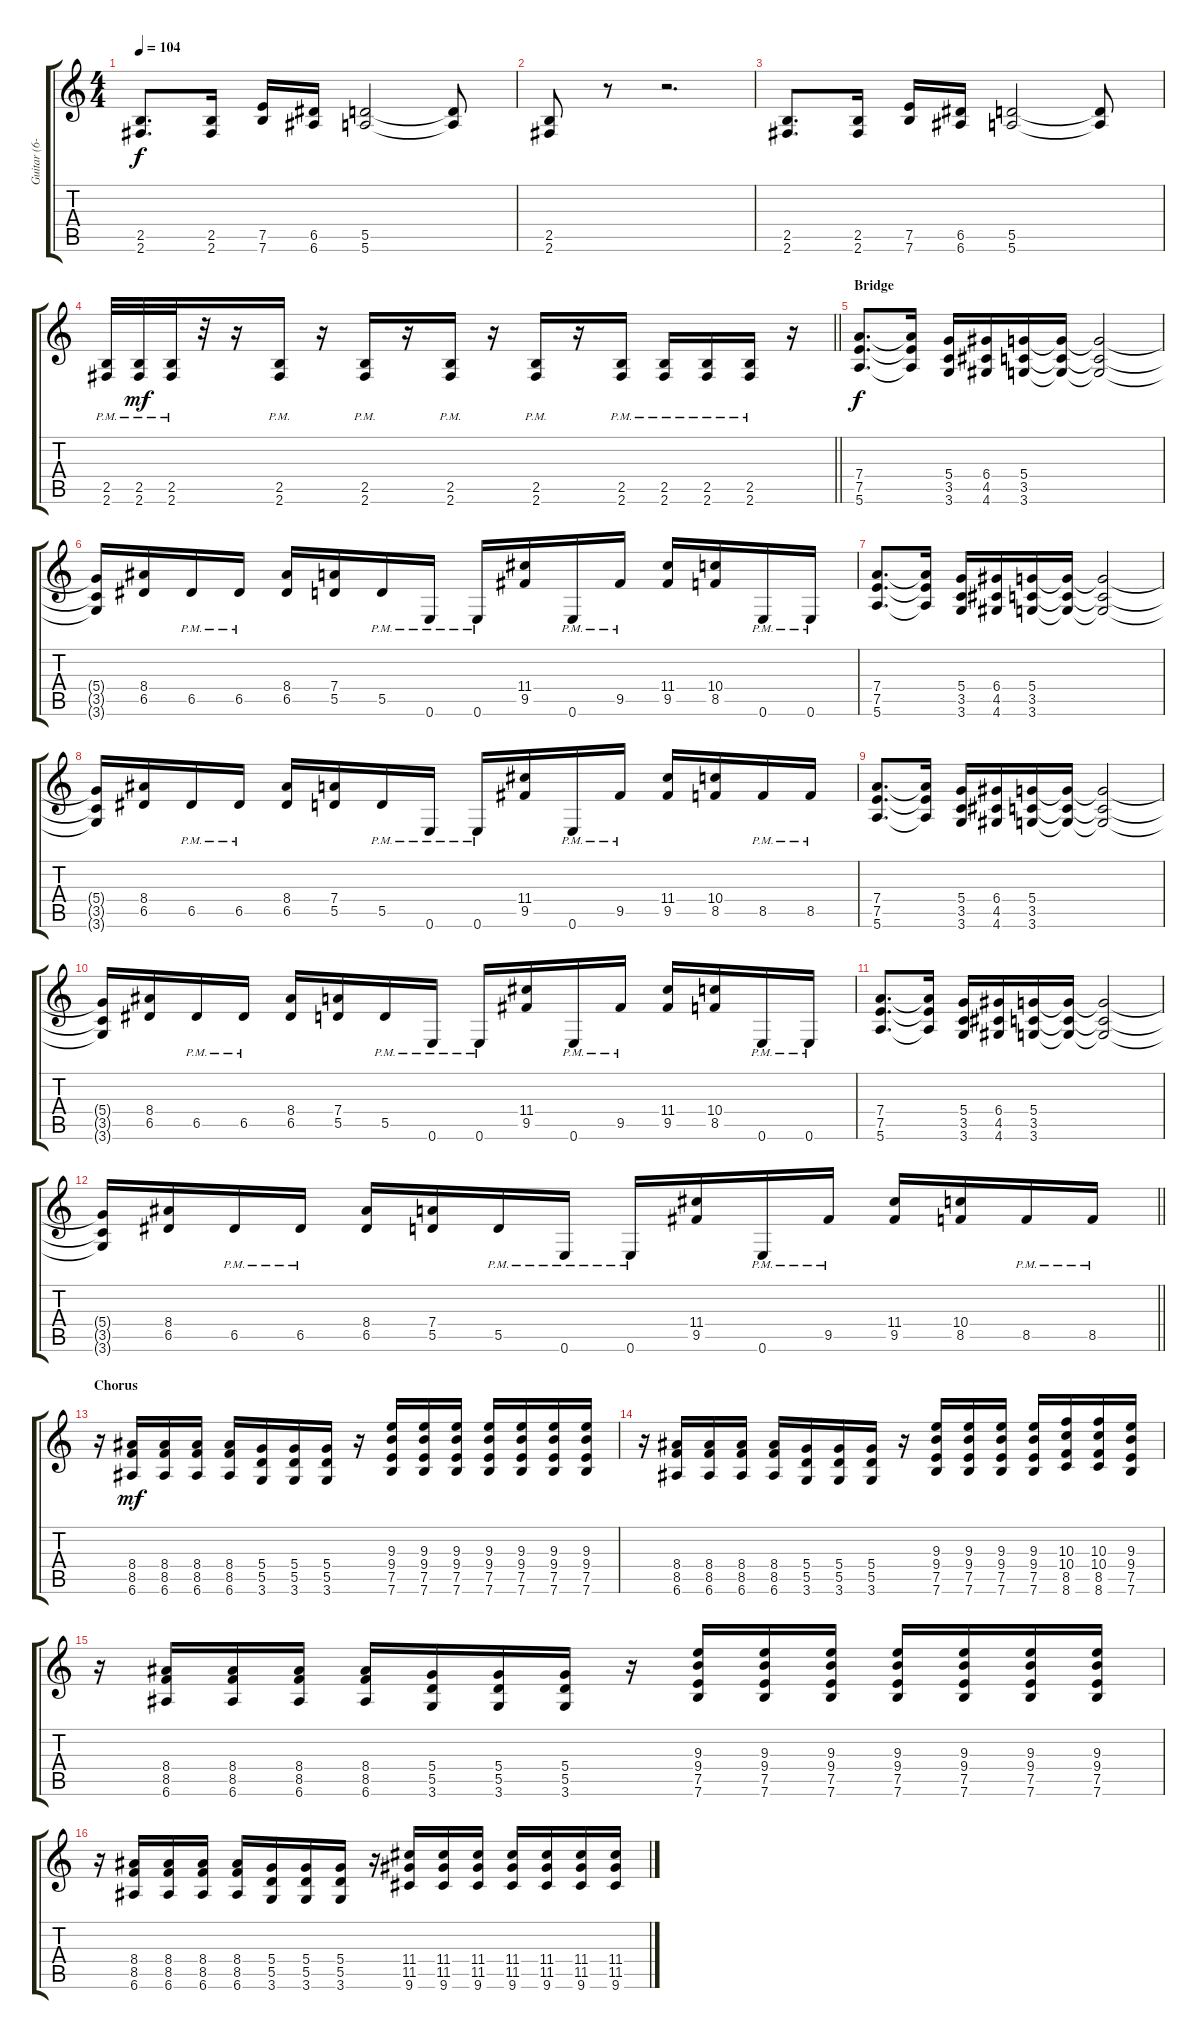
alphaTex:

\track ("Guitar (6-string)" "Guitar (6-") {instrument distortionguitar}
\staff {score tabs}
\tuning (E4 B3 G3 D3 A2 E2) {hide}
\ts (4 4)
\tempo 104
\clef g2
\ks c
(2.5 2.6).8{d dy f} (2.5 2.6).16 (7.5 7.6).16 (6.5 6.6).16 (5.5 5.6).2 (5.5{t} 5.6{t}).8 |
(2.5 2.6).8 r.8 r.2{d} |
(2.5 2.6).8{d} (2.5 2.6).16 (7.5 7.6).16 (6.5 6.6).16 (5.5 5.6).2 (5.5{t} 5.6{t}).8 |
\barLineRight lightlight
(2.5{pm} 2.6{pm}).32 (2.5{pm} 2.6{pm}).32{dy mf} (2.5{pm} 2.6{pm}).32 r.32 r.16 (2.5{pm} 2.6{pm}).16 r.16 (2.5{pm} 2.6{pm}).16 r.16 (2.5{pm} 2.6{pm}).16 r.16 (2.5{pm} 2.6{pm}).16 r.16 (2.5{pm} 2.6{pm}).16 (2.5{pm} 2.6{pm}).16 (2.5{pm} 2.6{pm}).16 (2.5{pm} 2.6{pm}).16 r.16 |
\section ("" "Bridge")
(7.4 7.5 5.6).8{d dy f} (7.4{t} 7.5{t} 5.6{t}).16 (5.4 3.5 3.6).16 (6.4 4.5 4.6).16 (5.4 3.5 3.6).16 (5.4{t} 3.5{t} 3.6{t}).16 (5.4{t} 3.5{t} 3.6{t}).2 |
(5.4{t} 3.5{t} 3.6{t}).16 (8.4 6.5).16 6.5{pm}.16 6.5{pm}.16 (8.4 6.5).16 (7.4 5.5).16 5.5{pm}.16 0.6{pm}.16 0.6{pm}.16 (11.4 9.5).16 0.6{pm}.16 9.5{pm}.16 (11.4 9.5).16 (10.4 8.5).16 0.6{pm}.16 0.6{pm}.16 |
(7.4 7.5 5.6).8{d} (7.4{t} 7.5{t} 5.6{t}).16 (5.4 3.5 3.6).16 (6.4 4.5 4.6).16 (5.4 3.5 3.6).16 (5.4{t} 3.5{t} 3.6{t}).16 (5.4{t} 3.5{t} 3.6{t}).2 |
(5.4{t} 3.5{t} 3.6{t}).16 (8.4 6.5).16 6.5{pm}.16 6.5{pm}.16 (8.4 6.5).16 (7.4 5.5).16 5.5{pm}.16 0.6{pm}.16 0.6{pm}.16 (11.4 9.5).16 0.6{pm}.16 9.5{pm}.16 (11.4 9.5).16 (10.4 8.5).16 8.5{pm}.16 8.5{pm}.16 |
(7.4 7.5 5.6).8{d} (7.4{t} 7.5{t} 5.6{t}).16 (5.4 3.5 3.6).16 (6.4 4.5 4.6).16 (5.4 3.5 3.6).16 (5.4{t} 3.5{t} 3.6{t}).16 (5.4{t} 3.5{t} 3.6{t}).2 |
(5.4{t} 3.5{t} 3.6{t}).16 (8.4 6.5).16 6.5{pm}.16 6.5{pm}.16 (8.4 6.5).16 (7.4 5.5).16 5.5{pm}.16 0.6{pm}.16 0.6{pm}.16 (11.4 9.5).16 0.6{pm}.16 9.5{pm}.16 (11.4 9.5).16 (10.4 8.5).16 0.6{pm}.16 0.6{pm}.16 |
(7.4 7.5 5.6).8{d} (7.4{t} 7.5{t} 5.6{t}).16 (5.4 3.5 3.6).16 (6.4 4.5 4.6).16 (5.4 3.5 3.6).16 (5.4{t} 3.5{t} 3.6{t}).16 (5.4{t} 3.5{t} 3.6{t}).2 |
\barLineRight lightlight
(5.4{t} 3.5{t} 3.6{t}).16 (8.4 6.5).16 6.5{pm}.16 6.5{pm}.16 (8.4 6.5).16 (7.4 5.5).16 5.5{pm}.16 0.6{pm}.16 0.6{pm}.16 (11.4 9.5).16 0.6{pm}.16 9.5{pm}.16 (11.4 9.5).16 (10.4 8.5).16 8.5{pm}.16 8.5{pm}.16 |
\section ("" "Chorus")
r.16{volume 12} (8.4 8.5 6.6).16{dy mf} (8.4 8.5 6.6).16 (8.4 8.5 6.6).16 (8.4 8.5 6.6).16 (5.4 5.5 3.6).16 (5.4 5.5 3.6).16 (5.4 5.5 3.6).16 r.16 (9.3 9.4 7.5 7.6).16 (9.3 9.4 7.5 7.6).16 (9.3 9.4 7.5 7.6).16 (9.3 9.4 7.5 7.6).16 (9.3 9.4 7.5 7.6).16 (9.3 9.4 7.5 7.6).16 (9.3 9.4 7.5 7.6).16 |
r.16 (8.4 8.5 6.6).16 (8.4 8.5 6.6).16 (8.4 8.5 6.6).16 (8.4 8.5 6.6).16 (5.4 5.5 3.6).16 (5.4 5.5 3.6).16 (5.4 5.5 3.6).16 r.16 (9.3 9.4 7.5 7.6).16 (9.3 9.4 7.5 7.6).16 (9.3 9.4 7.5 7.6).16 (9.3 9.4 7.5 7.6).16 (10.3 10.4 8.5 8.6).16 (10.3 10.4 8.5 8.6).16 (9.3 9.4 7.5 7.6).16 |
r.16 (8.4 8.5 6.6).16 (8.4 8.5 6.6).16 (8.4 8.5 6.6).16 (8.4 8.5 6.6).16 (5.4 5.5 3.6).16 (5.4 5.5 3.6).16 (5.4 5.5 3.6).16 r.16 (9.3 9.4 7.5 7.6).16 (9.3 9.4 7.5 7.6).16 (9.3 9.4 7.5 7.6).16 (9.3 9.4 7.5 7.6).16 (9.3 9.4 7.5 7.6).16 (9.3 9.4 7.5 7.6).16 (9.3 9.4 7.5 7.6).16 |
r.16 (8.4 8.5 6.6).16 (8.4 8.5 6.6).16 (8.4 8.5 6.6).16 (8.4 8.5 6.6).16 (5.4 5.5 3.6).16 (5.4 5.5 3.6).16 (5.4 5.5 3.6).16 r.16 (11.4 11.5 9.6).16 (11.4 11.5 9.6).16 (11.4 11.5 9.6).16 (11.4 11.5 9.6).16 (11.4 11.5 9.6).16 (11.4 11.5 9.6).16 (11.4 11.5 9.6).16
